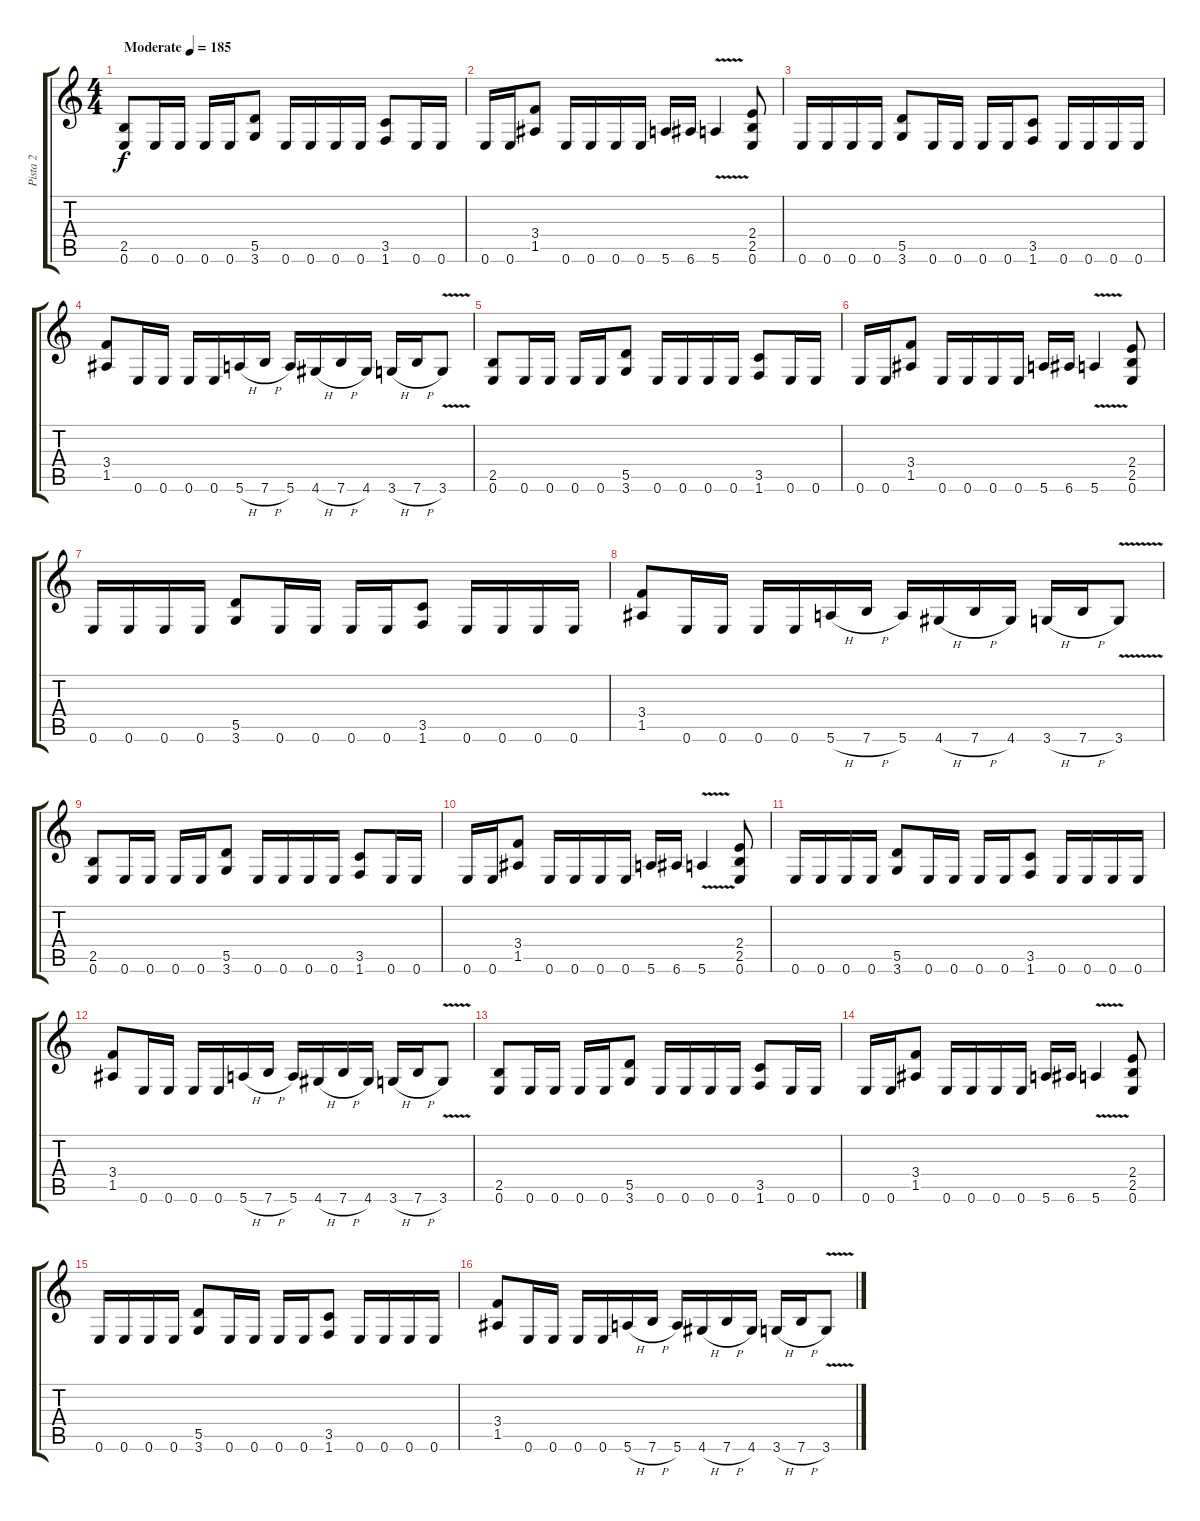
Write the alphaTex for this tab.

\track ("Pista 2" "Pista 2") {instrument distortionguitar}
\staff {score tabs}
\tuning (E4 B3 G3 D3 A2 E2) {hide}
\ts (4 4)
\tempo (185 "Moderate")
\clef g2
\ks c
(2.5 0.6).8{dy f instrument distortionguitar} 0.6.16 0.6.16 0.6.16 0.6.16 (5.5 3.6).8 0.6.16 0.6.16 0.6.16 0.6.16 (3.5 1.6).8 0.6.16 0.6.16 |
0.6.16 0.6.16 (3.4 1.5).8 0.6.16 0.6.16 0.6.16 0.6.16 5.6.16 6.6.16 5.6{v}.4 (2.4 2.5 0.6).8 |
0.6.16 0.6.16 0.6.16 0.6.16 (5.5 3.6).8 0.6.16 0.6.16 0.6.16 0.6.16 (3.5 1.6).8 0.6.16 0.6.16 0.6.16 0.6.16 |
(3.4 1.5).8 0.6.16 0.6.16 0.6.16 0.6.16 5.6{h}.16 7.6{h}.16 5.6.16 4.6{h}.16 7.6{h}.16 4.6.16 3.6{h}.16 7.6{h}.16 3.6{v}.8 |
(2.5 0.6).8 0.6.16 0.6.16 0.6.16 0.6.16 (5.5 3.6).8 0.6.16 0.6.16 0.6.16 0.6.16 (3.5 1.6).8 0.6.16 0.6.16 |
0.6.16 0.6.16 (3.4 1.5).8 0.6.16 0.6.16 0.6.16 0.6.16 5.6.16 6.6.16 5.6{v}.4 (2.4 2.5 0.6).8 |
0.6.16 0.6.16 0.6.16 0.6.16 (5.5 3.6).8 0.6.16 0.6.16 0.6.16 0.6.16 (3.5 1.6).8 0.6.16 0.6.16 0.6.16 0.6.16 |
(3.4 1.5).8 0.6.16 0.6.16 0.6.16 0.6.16 5.6{h}.16 7.6{h}.16 5.6.16 4.6{h}.16 7.6{h}.16 4.6.16 3.6{h}.16 7.6{h}.16 3.6{v}.8 |
(2.5 0.6).8 0.6.16 0.6.16 0.6.16 0.6.16 (5.5 3.6).8 0.6.16 0.6.16 0.6.16 0.6.16 (3.5 1.6).8 0.6.16 0.6.16 |
0.6.16 0.6.16 (3.4 1.5).8 0.6.16 0.6.16 0.6.16 0.6.16 5.6.16 6.6.16 5.6{v}.4 (2.4 2.5 0.6).8 |
0.6.16 0.6.16 0.6.16 0.6.16 (5.5 3.6).8 0.6.16 0.6.16 0.6.16 0.6.16 (3.5 1.6).8 0.6.16 0.6.16 0.6.16 0.6.16 |
(3.4 1.5).8 0.6.16 0.6.16 0.6.16 0.6.16 5.6{h}.16 7.6{h}.16 5.6.16 4.6{h}.16 7.6{h}.16 4.6.16 3.6{h}.16 7.6{h}.16 3.6{v}.8 |
(2.5 0.6).8 0.6.16 0.6.16 0.6.16 0.6.16 (5.5 3.6).8 0.6.16 0.6.16 0.6.16 0.6.16 (3.5 1.6).8 0.6.16 0.6.16 |
0.6.16 0.6.16 (3.4 1.5).8 0.6.16 0.6.16 0.6.16 0.6.16 5.6.16 6.6.16 5.6{v}.4 (2.4 2.5 0.6).8 |
0.6.16 0.6.16 0.6.16 0.6.16 (5.5 3.6).8 0.6.16 0.6.16 0.6.16 0.6.16 (3.5 1.6).8 0.6.16 0.6.16 0.6.16 0.6.16 |
(3.4 1.5).8 0.6.16 0.6.16 0.6.16 0.6.16 5.6{h}.16 7.6{h}.16 5.6.16 4.6{h}.16 7.6{h}.16 4.6.16 3.6{h}.16 7.6{h}.16 3.6{v}.8
